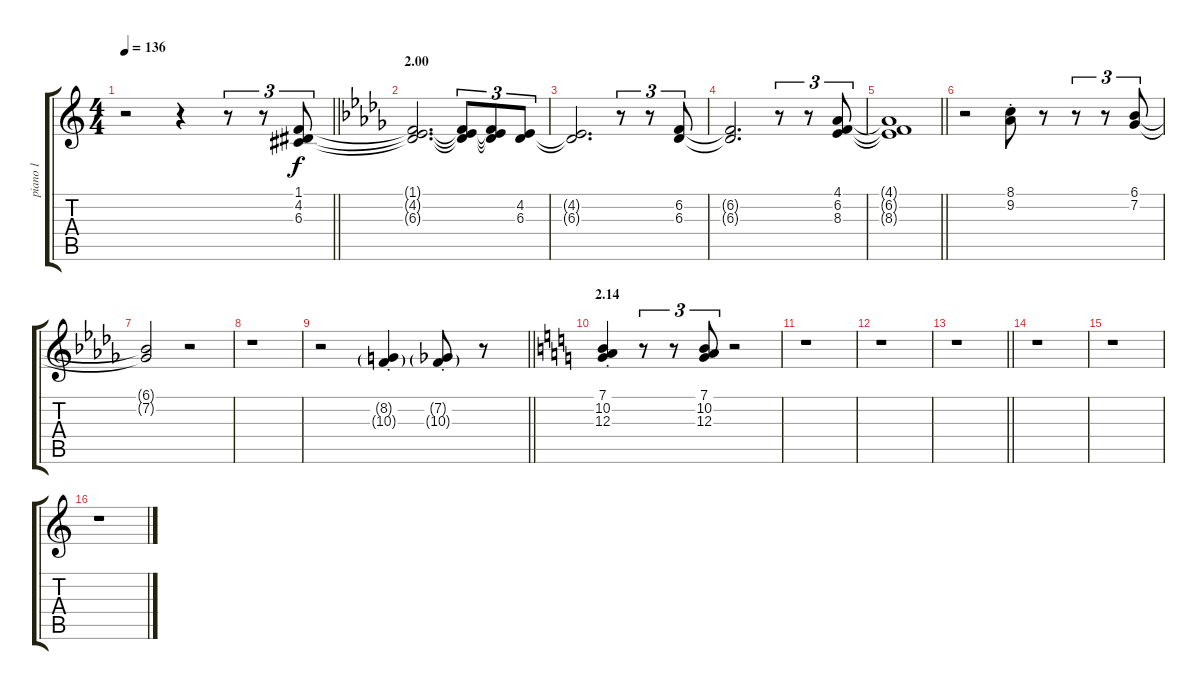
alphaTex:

\track ("piano 1" "piano 1") {instrument acousticgrandpiano}
\staff {score tabs}
\tuning (E4 B3 G3 D3 A2 E2) {hide}
\ts (4 4)
\tempo 136
\clef g2
\barLineRight lightlight
\ks c
r.2{dy f} r.4 r.8{tu (3 2)} r.8{tu (3 2)} (1.1 4.2 6.3).8{tu (3 2)} |
\section ("" "2.00")
\ks db
(1.1{t} 4.2{t} 6.3{t}).2{d} (1.1{t} 4.2{t} 6.3{t}).8{tu (3 2)} (1.1{t} 4.2{t} 6.3{t}).8{tu (3 2)} (4.2 6.3).8{tu (3 2)} |
(4.2{t} 6.3{t}).2{d} r.8{tu (3 2)} r.8{tu (3 2)} (6.2 6.3).8{tu (3 2)} |
(6.2{t} 6.3{t}).2{d} r.8{tu (3 2)} r.8{tu (3 2)} (4.1 6.2 8.3).8{tu (3 2)} |
\barLineRight lightlight
(4.1{t} 6.2{t} 8.3{t}).1 |
r.2 (8.1{st} 9.2{st}).8 r.8 r.8{tu (3 2)} r.8{tu (3 2)} (6.1 7.2).8{tu (3 2)} |
(6.1{t} 7.2{t}).2 r.2 |
r.1 |
\barLineRight lightlight
r.2 (8.2{g st} 10.3{g st}).4 (7.2{g st} 10.3{g st}).8 r.8 |
\section ("" "2.14")
\ks c
(7.1{st} 10.2{st} 12.3{st}).4 r.8{tu (3 2)} r.8{tu (3 2)} (7.1 10.2 12.3).8{tu (3 2)} r.2 |
r.1 |
r.1 |
\barLineRight lightlight
r.1 |
r.1 |
r.1 |
r.1
